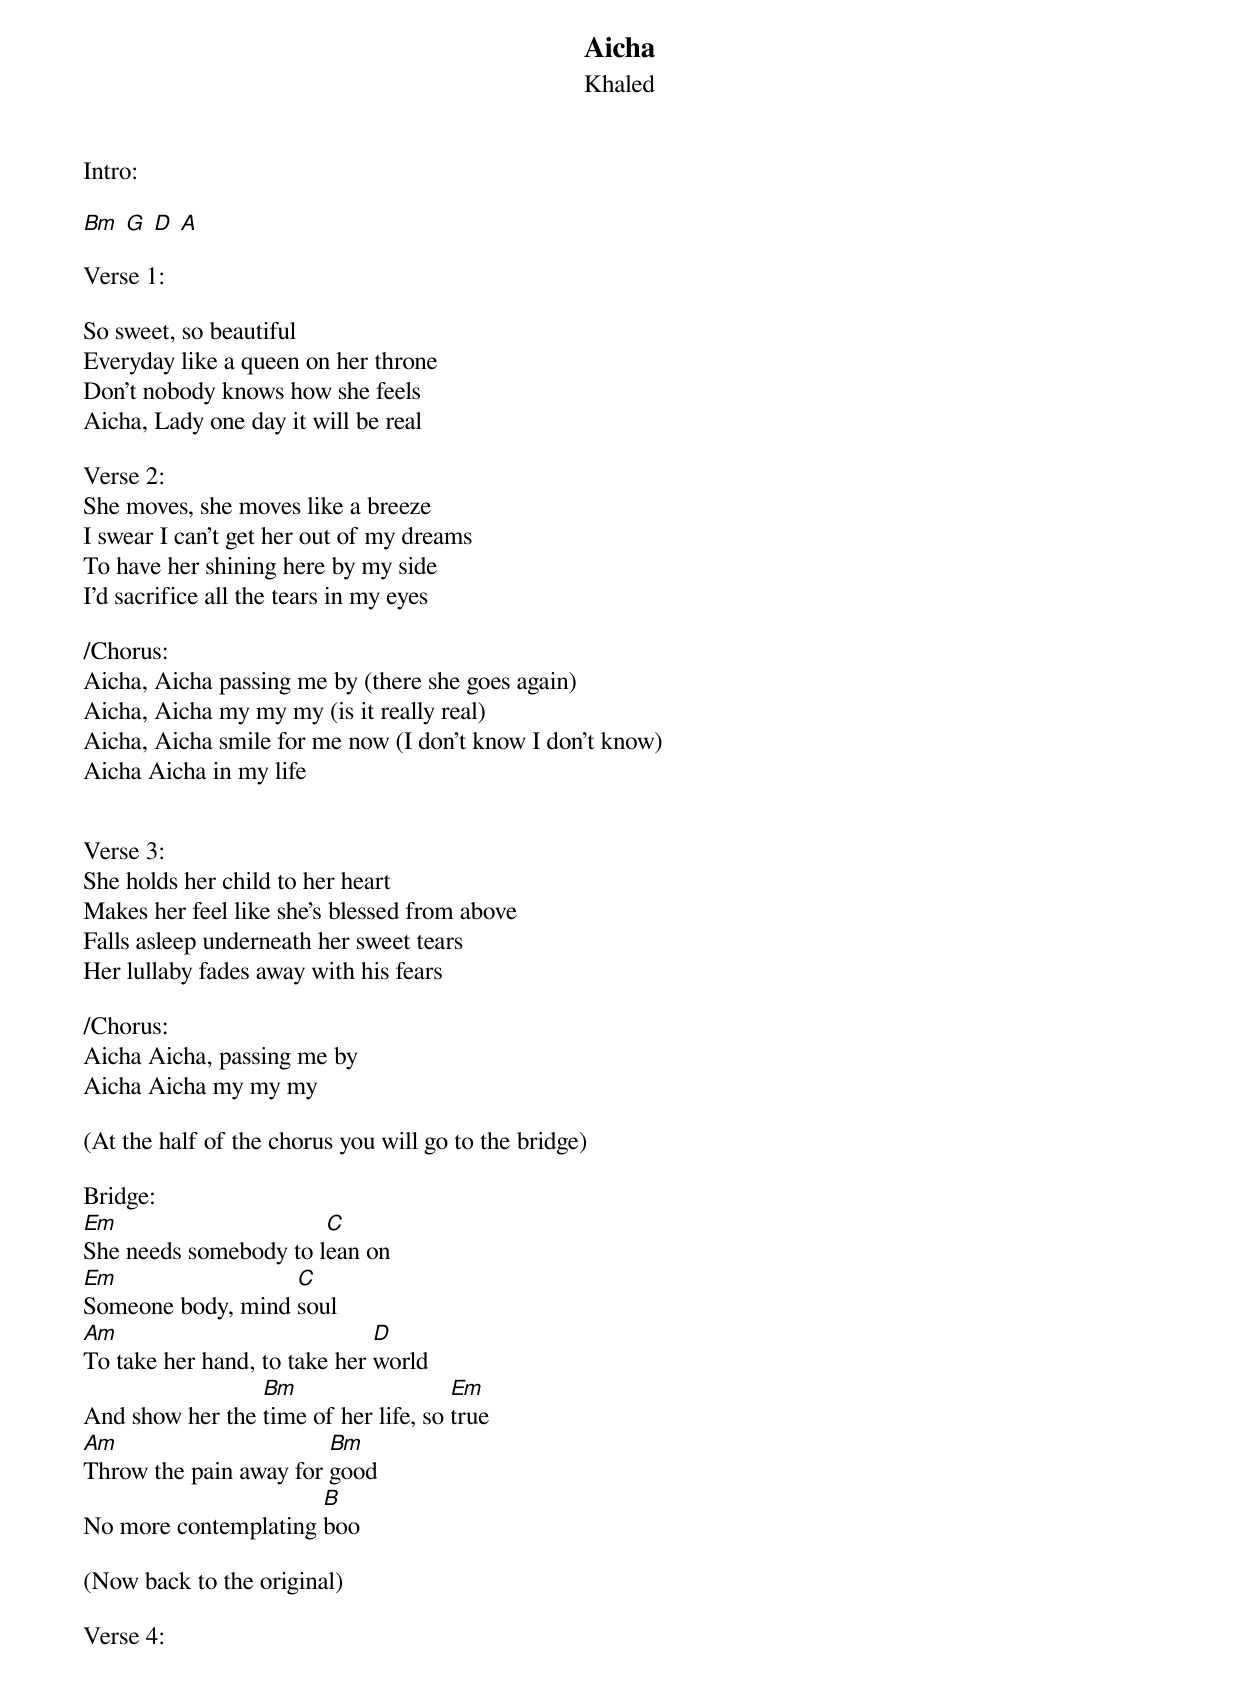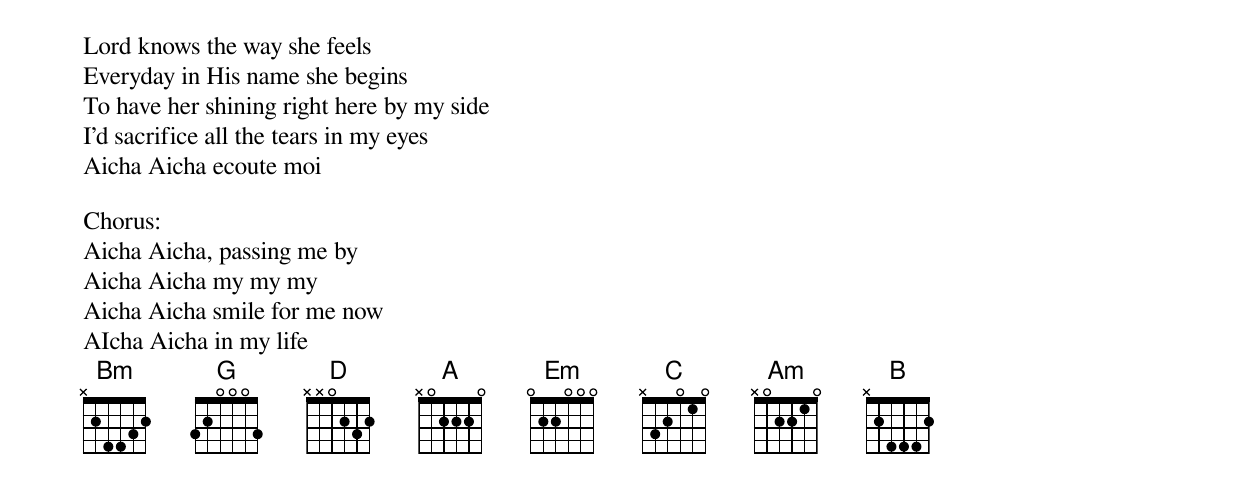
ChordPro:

{t:Aicha}
{st:Khaled}

Intro:

[Bm] [G] [D] [A]

Verse 1:

So sweet, so beautiful
Everyday like a queen on her throne
Don't nobody knows how she feels
Aicha, Lady one day it will be real

Verse 2:
She moves, she moves like a breeze
I swear I can't get her out of my dreams
To have her shining here by my side
I'd sacrifice all the tears in my eyes

/Chorus:
Aicha, Aicha passing me by (there she goes again)
Aicha, Aicha my my my (is it really real)
Aicha, Aicha smile for me now (I don't know I don't know)
Aicha Aicha in my life


Verse 3:
She holds her child to her heart
Makes her feel like she's blessed from above
Falls asleep underneath her sweet tears
Her lullaby fades away with his fears

/Chorus:
Aicha Aicha, passing me by
Aicha Aicha my my my

(At the half of the chorus you will go to the bridge)

Bridge:
[Em]She needs somebody to l[C]ean on
[Em]Someone body, mind [C]soul
[Am]To take her hand, to take her [D]world
And show her the [Bm]time of her life, so [Em]true
[Am]Throw the pain away for [Bm]good
No more contemplating [B]boo

(Now back to the original)

Verse 4:
Lord knows the way she feels
Everyday in His name she begins
To have her shining right here by my side
I'd sacrifice all the tears in my eyes
Aicha Aicha ecoute moi

Chorus:
Aicha Aicha, passing me by
Aicha Aicha my my my
Aicha Aicha smile for me now
AIcha Aicha in my life
